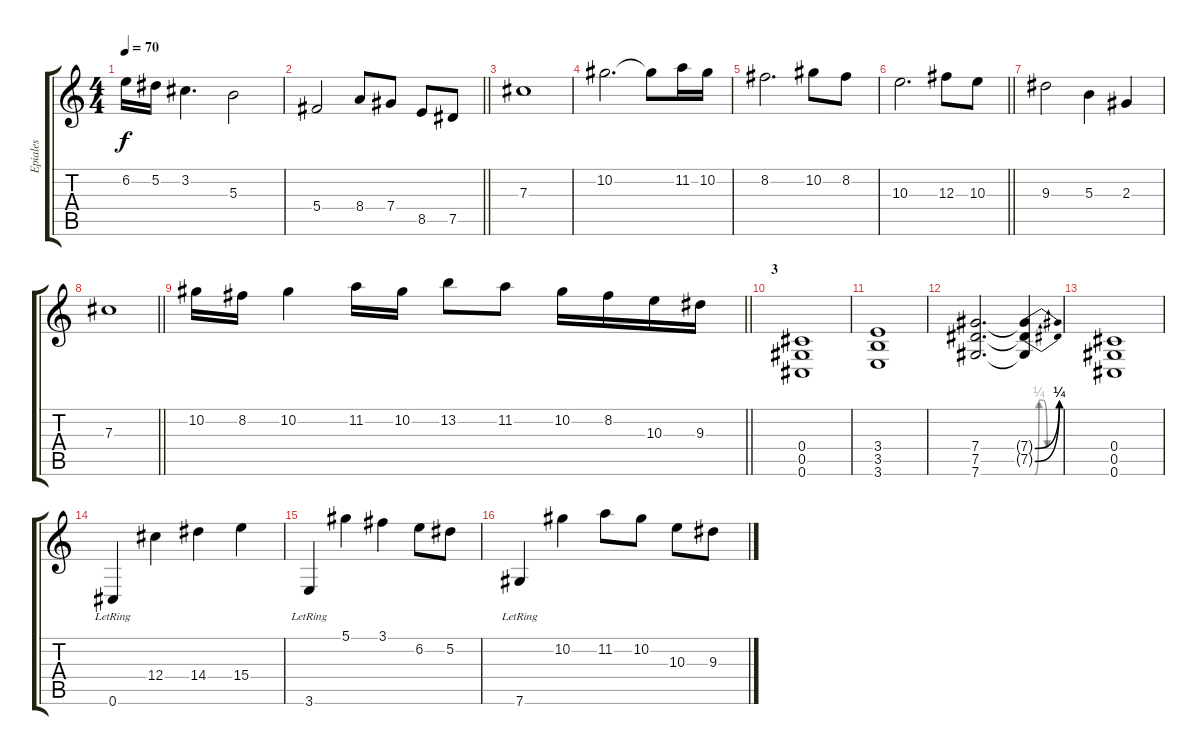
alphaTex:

\track ("Epiales" "Epiales") {instrument distortionguitar}
\staff {score tabs}
\tuning (Eb4 Bb3 Gb3 Db3 Ab2 Db2) {hide}
\ts (4 4)
\tempo 70
\clef g2
\ks c
6.2.16{dy f} 5.2.16 3.2.4{d} 5.3.2 |
\barLineRight lightlight
5.4.2 8.4.8 7.4.8 8.5.8 7.5.8 |
7.3.1 |
10.2.2{d} 10.2{t}.8 11.2.16 10.2.16 |
8.2.2{d} 10.2.8 8.2.8 |
\barLineRight lightlight
10.3.2{d} 12.3.8 10.3.8 |
9.3.2 5.3.4 2.3.4 |
\barLineRight lightlight
7.3.1 |
\barLineRight lightlight
10.2.16 8.2.16 10.2.4 11.2.16 10.2.16 13.2.8 11.2.8 10.2.16 8.2.16 10.3.16 9.3.16 |
\section ("" "3")
(0.4 0.5 0.6).1{volume 13 instrument distortionguitar} |
(3.4 3.5 3.6).1 |
(7.4 7.5 7.6).2{d} (7.4{be (bend 0 0 60 1) t} 7.5{be (bend 0 0 60 1) t} 7.6{be (custom 0 0 10 1 20 1 30 0 60 0) t}).4 |
(0.4 0.5 0.6).1 |
0.6{lr}.4 12.4.4 14.4.4 15.4.4 |
3.6{lr}.4 5.1.4 3.1.4 6.2.8 5.2.8 |
7.6{lr}.4 10.2.4 11.2.8 10.2.8 10.3.8 9.3.8
